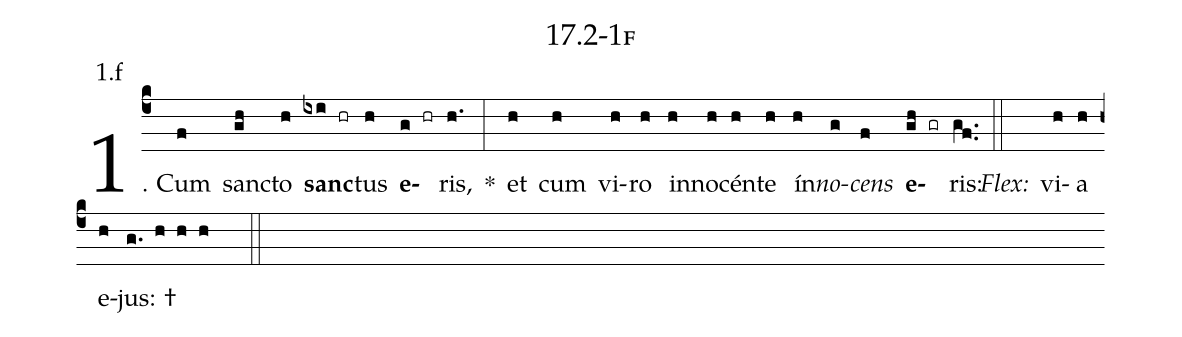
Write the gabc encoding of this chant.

name: 17.2-1f;
annotation: 1.f;
%%
(c4)1. Cum(f) sanc(gh)to(h) <b>sanc</b>(ixi hr)tus(h) <b>e</b>(g hr)ris,(h.) *(:) et(h) cum(h) vi(h)ro(h) in(h)no(h)cén(h)te(h) ín(h)<i>no</i>(g)<i>cens</i>(f) <b>e</b>(gh gr)ris:(gf..) (::)
<i>Flex:</i>()  vi(h)a(h) e(h)jus: †(g. h h h  ::)
